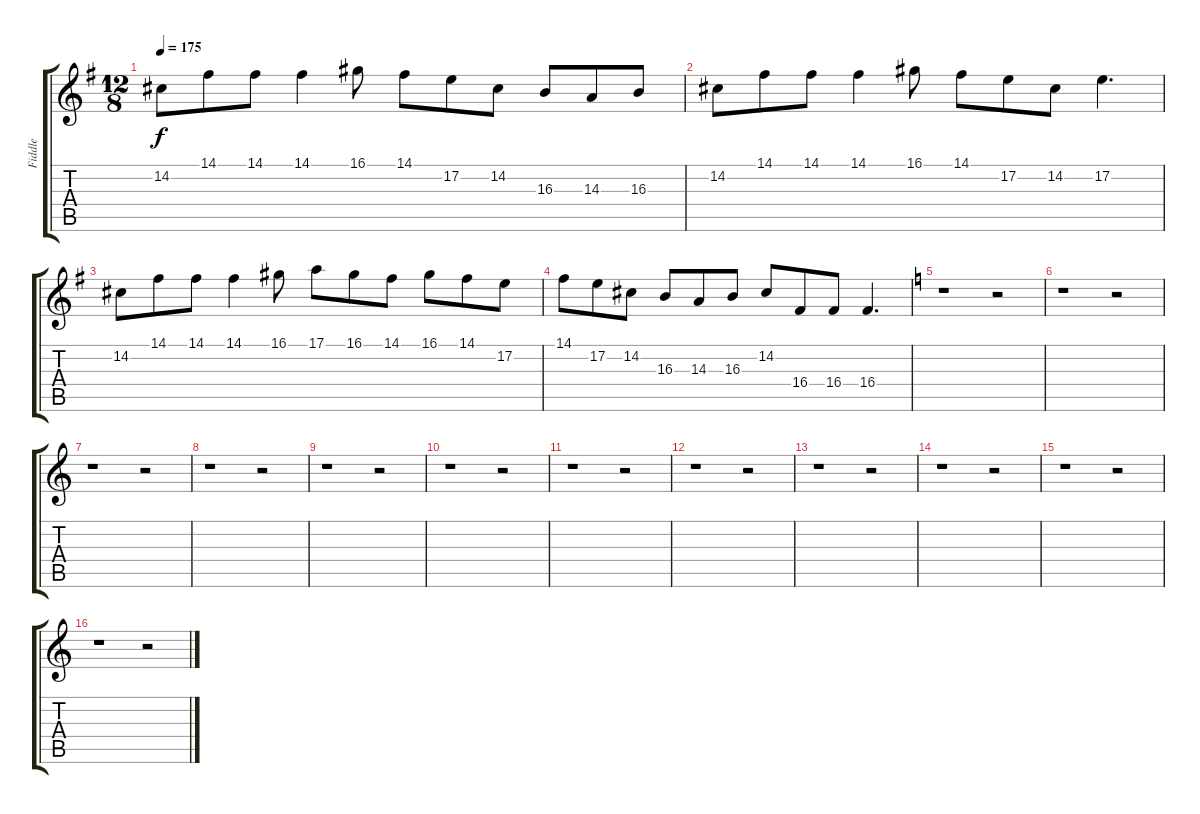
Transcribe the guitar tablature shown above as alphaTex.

\track ("Fiddle" "Fiddle") {instrument fiddle}
\staff {score tabs}
\tuning (E4 B3 G3 D3 A2 E2) {hide}
\ts (12 8)
\tempo 175
\clef g2
\ks g
14.2.8{dy f} 14.1.8 14.1.8 14.1.4 16.1.8 14.1.8 17.2.8 14.2.8 16.3.8 14.3.8 16.3.8 |
14.2.8 14.1.8 14.1.8 14.1.4 16.1.8 14.1.8 17.2.8 14.2.8 17.2.4{d} |
14.2.8 14.1.8 14.1.8 14.1.4 16.1.8 17.1.8 16.1.8 14.1.8 16.1.8 14.1.8 17.2.8 |
14.1.8 17.2.8 14.2.8 16.3.8 14.3.8 16.3.8 14.2.8 16.4.8 16.4.8 16.4.4{d} |
\ks c
r.1 r.2 |
r.1 r.2 |
r.1 r.2 |
r.1 r.2 |
r.1 r.2 |
r.1 r.2 |
r.1 r.2 |
r.1 r.2 |
r.1 r.2 |
r.1 r.2 |
r.1 r.2 |
r.1 r.2
